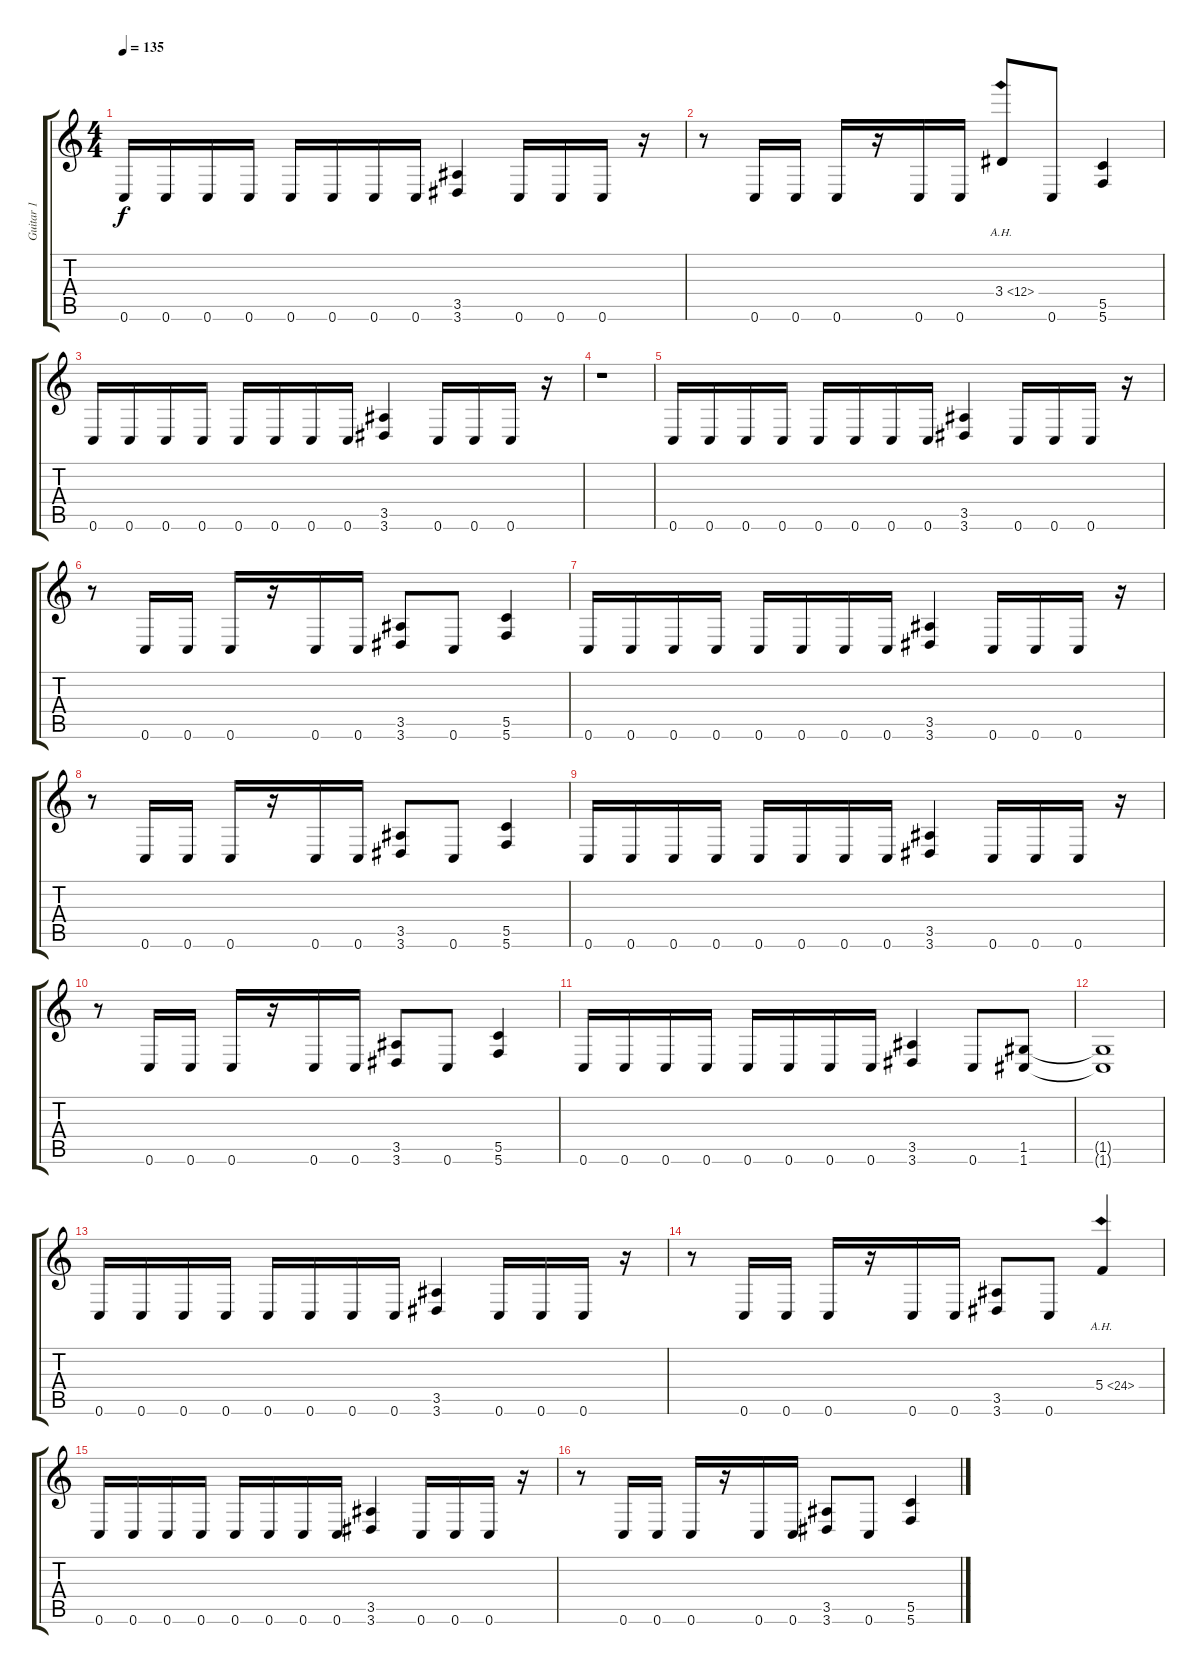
\track ("Guitar 1" "Guitar 1") {instrument distortionguitar}
\staff {score tabs}
\tuning (D4 A3 F3 C3 G2 C2) {hide}
\ts (4 4)
\tempo 135
\clef g2
\ks c
0.6.16{dy f} 0.6.16 0.6.16 0.6.16 0.6.16 0.6.16 0.6.16 0.6.16 (3.5 3.6).4 0.6.16 0.6.16 0.6.16 r.16 |
r.8 0.6.16 0.6.16 0.6.16 r.16 0.6.16 0.6.16 3.4{ah 9}.8 0.6.8 (5.5 5.6).4 |
0.6.16 0.6.16 0.6.16 0.6.16 0.6.16 0.6.16 0.6.16 0.6.16 (3.5 3.6).4 0.6.16 0.6.16 0.6.16 r.16 |
r.1 |
0.6.16 0.6.16 0.6.16 0.6.16 0.6.16 0.6.16 0.6.16 0.6.16 (3.5 3.6).4 0.6.16 0.6.16 0.6.16 r.16 |
r.8 0.6.16 0.6.16 0.6.16 r.16 0.6.16 0.6.16 (3.5 3.6).8 0.6.8 (5.5 5.6).4 |
0.6.16 0.6.16 0.6.16 0.6.16 0.6.16 0.6.16 0.6.16 0.6.16 (3.5 3.6).4 0.6.16 0.6.16 0.6.16 r.16 |
r.8 0.6.16 0.6.16 0.6.16 r.16 0.6.16 0.6.16 (3.5 3.6).8 0.6.8 (5.5 5.6).4 |
0.6.16 0.6.16 0.6.16 0.6.16 0.6.16 0.6.16 0.6.16 0.6.16 (3.5 3.6).4 0.6.16 0.6.16 0.6.16 r.16 |
r.8 0.6.16 0.6.16 0.6.16 r.16 0.6.16 0.6.16 (3.5 3.6).8 0.6.8 (5.5 5.6).4 |
0.6.16 0.6.16 0.6.16 0.6.16 0.6.16 0.6.16 0.6.16 0.6.16 (3.5 3.6).4 0.6.8 (1.5 1.6).8 |
(1.5{t} 1.6{t}).1 |
0.6.16 0.6.16 0.6.16 0.6.16 0.6.16 0.6.16 0.6.16 0.6.16 (3.5 3.6).4 0.6.16 0.6.16 0.6.16 r.16 |
r.8 0.6.16 0.6.16 0.6.16 r.16 0.6.16 0.6.16 (3.5 3.6).8 0.6.8 5.4{ah 19}.4 |
0.6.16 0.6.16 0.6.16 0.6.16 0.6.16 0.6.16 0.6.16 0.6.16 (3.5 3.6).4 0.6.16 0.6.16 0.6.16 r.16 |
r.8 0.6.16 0.6.16 0.6.16 r.16 0.6.16 0.6.16 (3.5 3.6).8 0.6.8 (5.5 5.6).4
